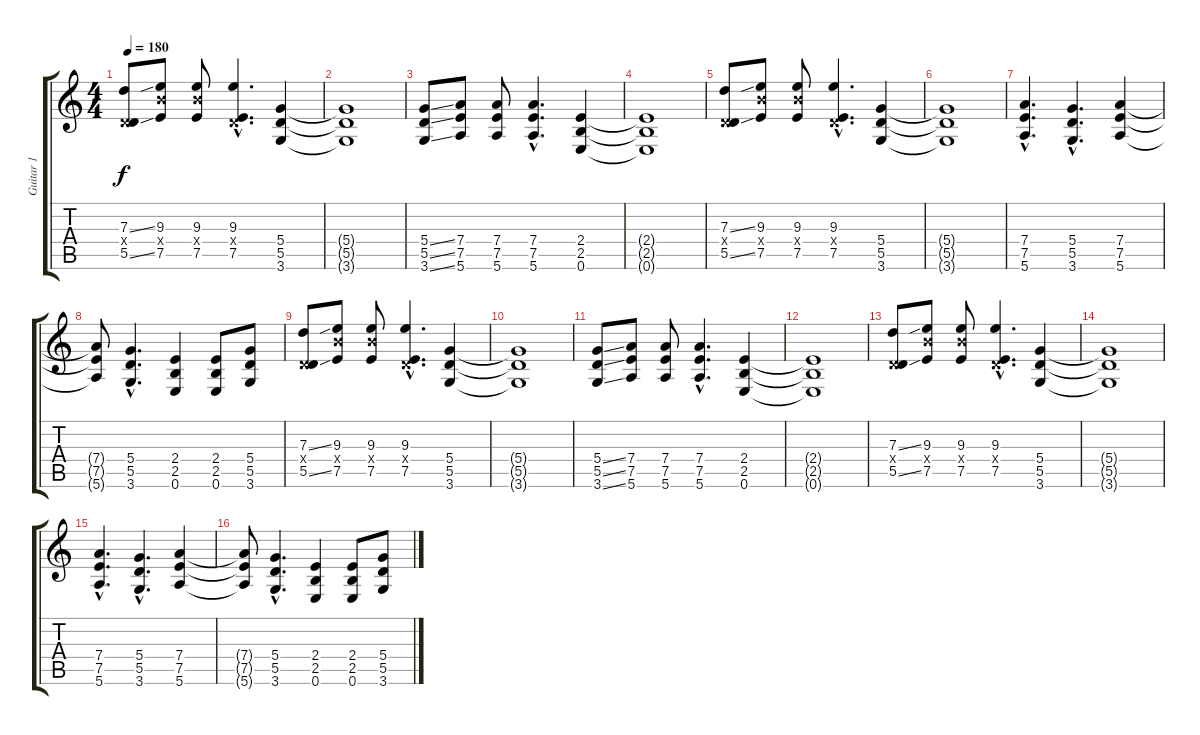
\track ("Guitar 1" "Guitar 1") {instrument overdrivenguitar}
\staff {score tabs}
\tuning (E4 B3 G3 D3 A2 E2) {hide}
\ts (4 4)
\tempo 180
\clef g2
\ks c
(7.3{ss} 0.4{x} 5.5{ss}).8{dy f} (9.3 9.4{x} 7.5).8 (9.3 9.4{x} 7.5).8 (9.3{hac} 0.4{hac x} 7.5{hac}).4{d} (5.4 5.5 3.6).4 |
(5.4{t} 5.5{t} 3.6{t}).1 |
(5.4{ss} 5.5{ss} 3.6{ss}).8 (7.4 7.5 5.6).8 (7.4 7.5 5.6).8 (7.4{hac} 7.5{hac} 5.6{hac}).4{d} (2.4 2.5 0.6).4 |
(2.4{t} 2.5{t} 0.6{t}).1 |
(7.3{ss} 0.4{x} 5.5{ss}).8 (9.3 9.4{x} 7.5).8 (9.3 9.4{x} 7.5).8 (9.3{hac} 0.4{hac x} 7.5{hac}).4{d} (5.4 5.5 3.6).4 |
(5.4{t} 5.5{t} 3.6{t}).1 |
(7.4{hac} 7.5{hac} 5.6{hac}).4{d} (5.4{hac} 5.5{hac} 3.6{hac}).4{d} (7.4 7.5 5.6).4 |
(7.4{t} 7.5{t} 5.6{t}).8 (5.4{hac} 5.5{hac} 3.6{hac}).4{d} (2.4 2.5 0.6).4 (2.4 2.5 0.6).8 (5.4 5.5 3.6).8 |
(7.3{ss} 0.4{x} 5.5{ss}).8 (9.3 9.4{x} 7.5).8 (9.3 9.4{x} 7.5).8 (9.3{hac} 0.4{hac x} 7.5{hac}).4{d} (5.4 5.5 3.6).4 |
(5.4{t} 5.5{t} 3.6{t}).1 |
(5.4{ss} 5.5{ss} 3.6{ss}).8 (7.4 7.5 5.6).8 (7.4 7.5 5.6).8 (7.4{hac} 7.5{hac} 5.6{hac}).4{d} (2.4 2.5 0.6).4 |
(2.4{t} 2.5{t} 0.6{t}).1 |
(7.3{ss} 0.4{x} 5.5{ss}).8 (9.3 9.4{x} 7.5).8 (9.3 9.4{x} 7.5).8 (9.3{hac} 0.4{hac x} 7.5{hac}).4{d} (5.4 5.5 3.6).4 |
(5.4{t} 5.5{t} 3.6{t}).1 |
(7.4{hac} 7.5{hac} 5.6{hac}).4{d} (5.4{hac} 5.5{hac} 3.6{hac}).4{d} (7.4 7.5 5.6).4 |
(7.4{t} 7.5{t} 5.6{t}).8 (5.4{hac} 5.5{hac} 3.6{hac}).4{d} (2.4 2.5 0.6).4 (2.4 2.5 0.6).8 (5.4 5.5 3.6).8
